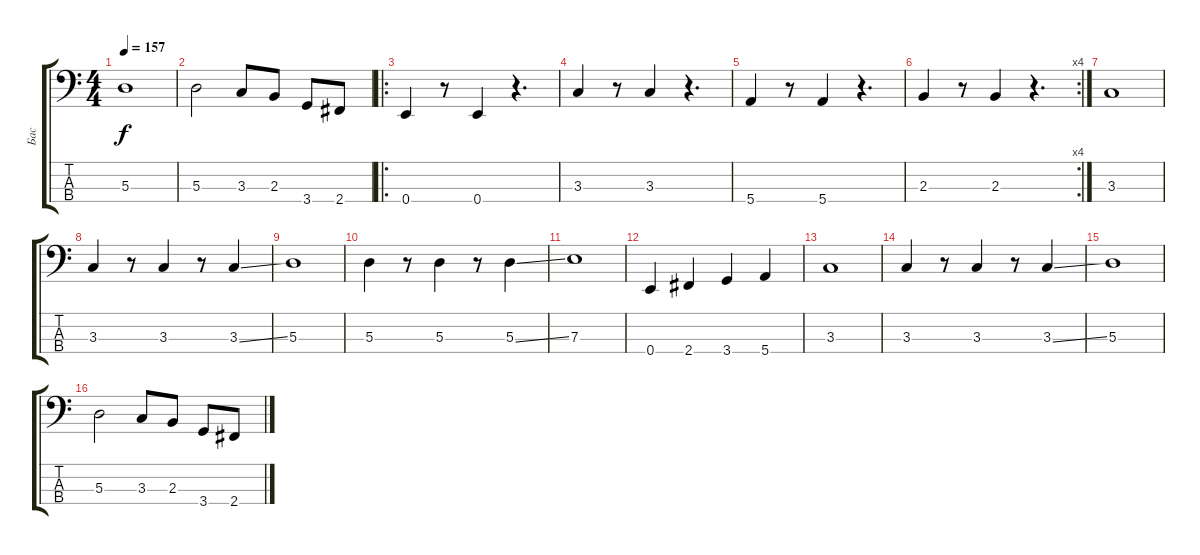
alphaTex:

\track ("Бас" "Бас") {instrument electricbassfinger}
\staff {score tabs}
\tuning (G2 D2 A1 E1) {hide}
\ts (4 4)
\tempo 157
\clef f4
\ks c
5.3.1{dy f} |
5.3.2 3.3.8 2.3.8 3.4.8 2.4.8 |
\ro
0.4.4 r.8 0.4.4 r.4{d} |
3.3.4 r.8 3.3.4 r.4{d} |
5.4.4 r.8 5.4.4 r.4{d} |
\rc 4
2.3.4 r.8 2.3.4 r.4{d} |
3.3.1 |
3.3.4 r.8 3.3.4 r.8 3.3{ss}.4 |
5.3.1 |
5.3.4 r.8 5.3.4 r.8 5.3{ss}.4 |
7.3.1 |
0.4.4 2.4.4 3.4.4 5.4.4 |
3.3.1 |
3.3.4 r.8 3.3.4 r.8 3.3{ss}.4 |
5.3.1 |
5.3.2 3.3.8 2.3.8 3.4.8 2.4.8
